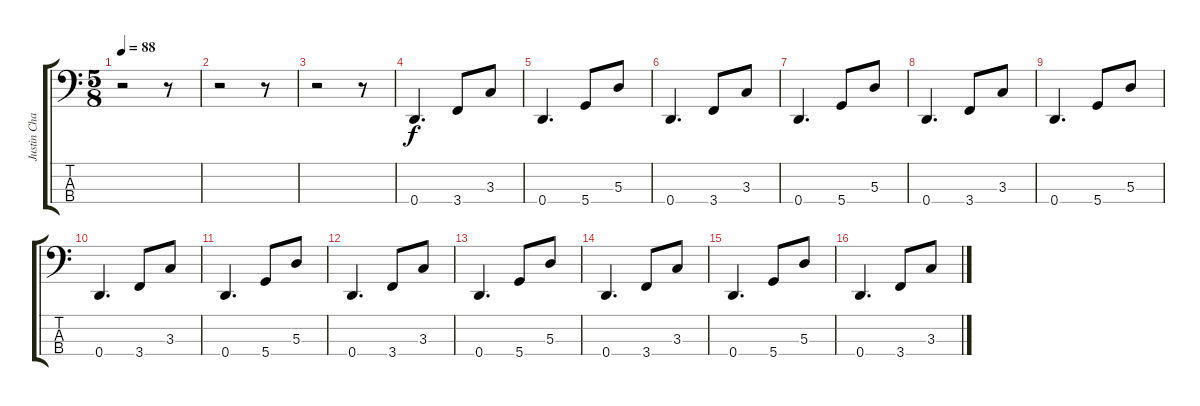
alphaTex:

\track ("Justin Chancellor" "Justin Cha") {instrument electricbassfinger}
\staff {score tabs}
\tuning (G2 D2 A1 D1) {hide}
\ts (5 8)
\tempo 88
\clef f4
\ks c
r.2{dy f} r.8 |
r.2 r.8 |
r.2 r.8 |
0.4.4{d} 3.4.8 3.3.8 |
0.4.4{d} 5.4.8 5.3.8 |
0.4.4{d} 3.4.8 3.3.8 |
0.4.4{d} 5.4.8 5.3.8 |
0.4.4{d} 3.4.8 3.3.8 |
0.4.4{d} 5.4.8 5.3.8 |
0.4.4{d} 3.4.8 3.3.8 |
0.4.4{d} 5.4.8 5.3.8 |
0.4.4{d} 3.4.8 3.3.8 |
0.4.4{d} 5.4.8 5.3.8 |
0.4.4{d} 3.4.8 3.3.8 |
0.4.4{d} 5.4.8 5.3.8 |
0.4.4{d} 3.4.8 3.3.8
